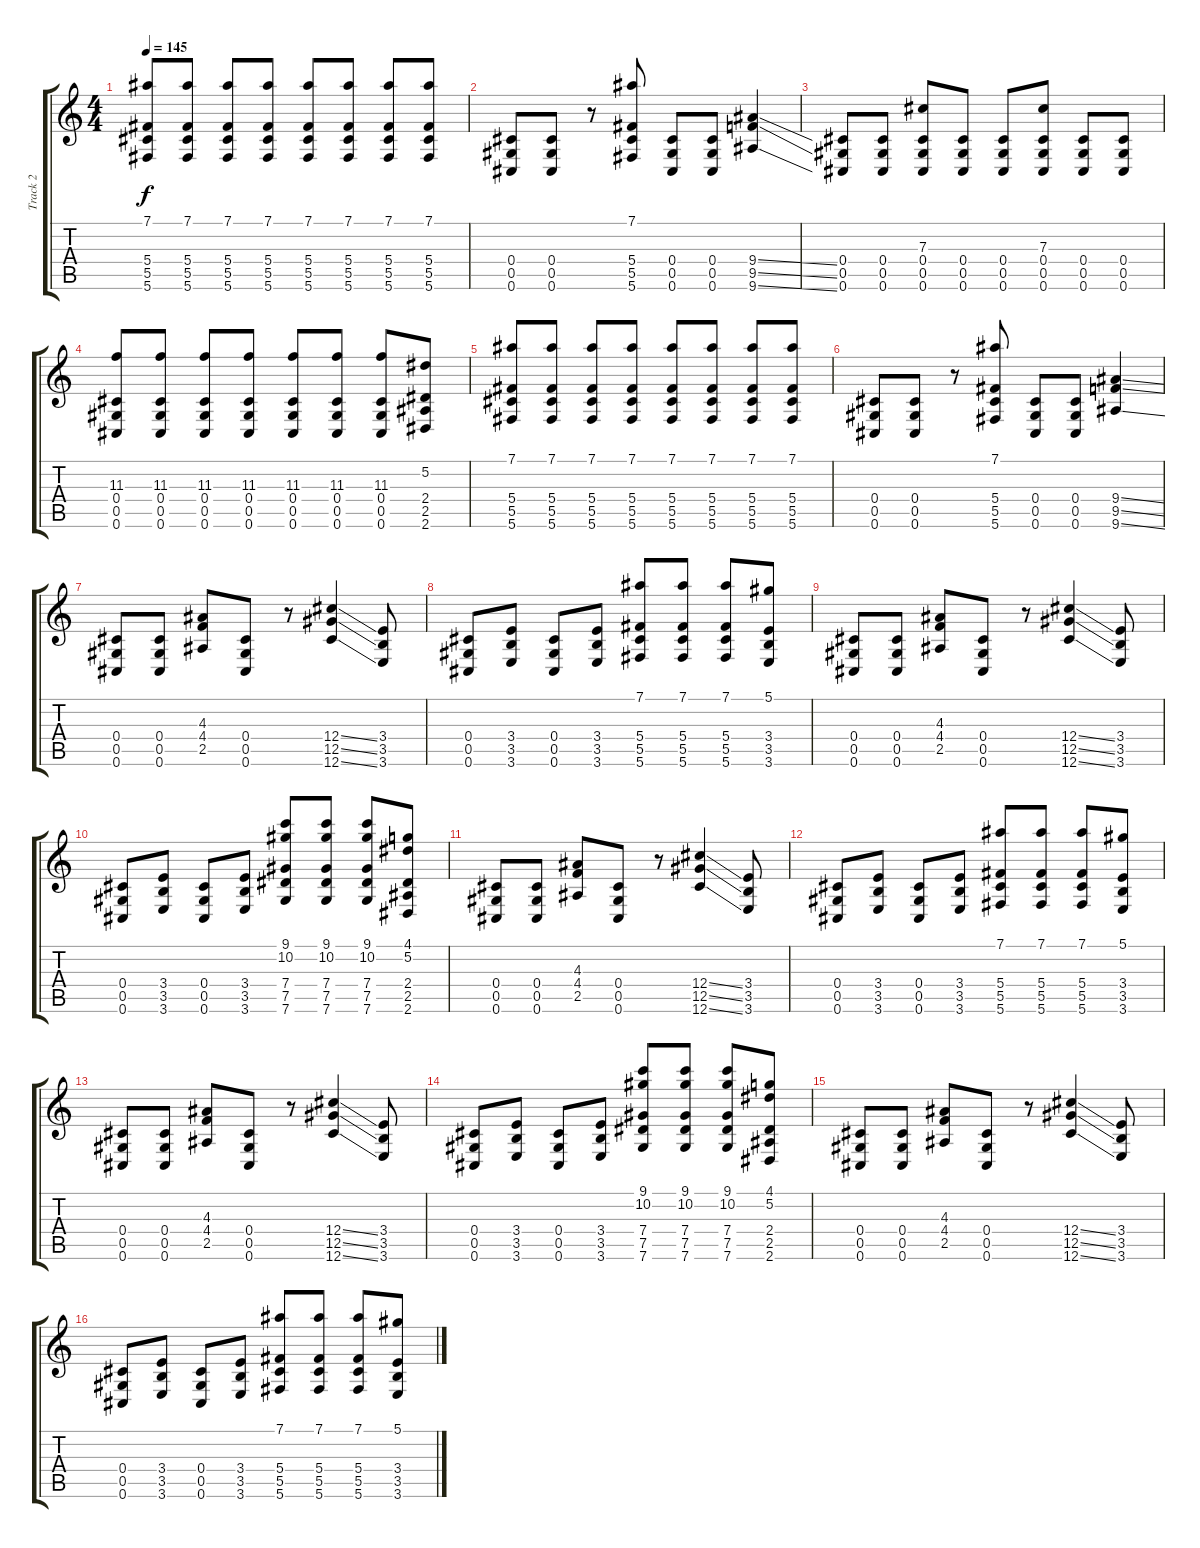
\track ("Track 2" "Track 2") {instrument distortionguitar}
\staff {score tabs}
\tuning (Eb4 Bb3 Gb3 Db3 Ab2 Db2) {hide}
\ts (4 4)
\tempo 145
\clef g2
\ks c
(7.1 5.4 5.5 5.6).8{dy f} (7.1 5.4 5.5 5.6).8 (7.1 5.4 5.5 5.6).8 (7.1 5.4 5.5 5.6).8 (7.1 5.4 5.5 5.6).8 (7.1 5.4 5.5 5.6).8 (7.1 5.4 5.5 5.6).8 (7.1 5.4 5.5 5.6).8 |
(0.4 0.5 0.6).8 (0.4 0.5 0.6).8 r.8 (7.1 5.4 5.5 5.6).8 (0.4 0.5 0.6).8 (0.4 0.5 0.6).8 (9.4{ss} 9.5{ss} 9.6{ss}).4 |
(0.4 0.5 0.6).8 (0.4 0.5 0.6).8 (7.3 0.4 0.5 0.6).8 (0.4 0.5 0.6).8 (0.4 0.5 0.6).8 (7.3 0.4 0.5 0.6).8 (0.4 0.5 0.6).8 (0.4 0.5 0.6).8 |
(11.3 0.4 0.5 0.6).8 (11.3 0.4 0.5 0.6).8 (11.3 0.4 0.5 0.6).8 (11.3 0.4 0.5 0.6).8 (11.3 0.4 0.5 0.6).8 (11.3 0.4 0.5 0.6).8 (11.3 0.4 0.5 0.6).8 (5.2 2.4 2.5 2.6).8 |
(7.1 5.4 5.5 5.6).8 (7.1 5.4 5.5 5.6).8 (7.1 5.4 5.5 5.6).8 (7.1 5.4 5.5 5.6).8 (7.1 5.4 5.5 5.6).8 (7.1 5.4 5.5 5.6).8 (7.1 5.4 5.5 5.6).8 (7.1 5.4 5.5 5.6).8 |
(0.4 0.5 0.6).8 (0.4 0.5 0.6).8 r.8 (7.1 5.4 5.5 5.6).8 (0.4 0.5 0.6).8 (0.4 0.5 0.6).8 (9.4{ss} 9.5{ss} 9.6{ss}).4 |
(0.4 0.5 0.6).8 (0.4 0.5 0.6).8 (4.3 4.4 2.5).8 (0.4 0.5 0.6).8 r.8 (12.4{ss} 12.5{ss} 12.6{ss}).4 (3.4 3.5 3.6).8 |
(0.4 0.5 0.6).8 (3.4 3.5 3.6).8 (0.4 0.5 0.6).8 (3.4 3.5 3.6).8 (7.1 5.4 5.5 5.6).8 (7.1 5.4 5.5 5.6).8 (7.1 5.4 5.5 5.6).8 (5.1 3.4 3.5 3.6).8 |
(0.4 0.5 0.6).8 (0.4 0.5 0.6).8 (4.3 4.4 2.5).8 (0.4 0.5 0.6).8 r.8 (12.4{ss} 12.5{ss} 12.6{ss}).4 (3.4 3.5 3.6).8 |
(0.4 0.5 0.6).8 (3.4 3.5 3.6).8 (0.4 0.5 0.6).8 (3.4 3.5 3.6).8 (9.1 10.2 7.4 7.5 7.6).8 (9.1 10.2 7.4 7.5 7.6).8 (9.1 10.2 7.4 7.5 7.6).8 (4.1 5.2 2.4 2.5 2.6).8 |
(0.4 0.5 0.6).8 (0.4 0.5 0.6).8 (4.3 4.4 2.5).8 (0.4 0.5 0.6).8 r.8 (12.4{ss} 12.5{ss} 12.6{ss}).4 (3.4 3.5 3.6).8 |
(0.4 0.5 0.6).8 (3.4 3.5 3.6).8 (0.4 0.5 0.6).8 (3.4 3.5 3.6).8 (7.1 5.4 5.5 5.6).8 (7.1 5.4 5.5 5.6).8 (7.1 5.4 5.5 5.6).8 (5.1 3.4 3.5 3.6).8 |
(0.4 0.5 0.6).8 (0.4 0.5 0.6).8 (4.3 4.4 2.5).8 (0.4 0.5 0.6).8 r.8 (12.4{ss} 12.5{ss} 12.6{ss}).4 (3.4 3.5 3.6).8 |
(0.4 0.5 0.6).8 (3.4 3.5 3.6).8 (0.4 0.5 0.6).8 (3.4 3.5 3.6).8 (9.1 10.2 7.4 7.5 7.6).8 (9.1 10.2 7.4 7.5 7.6).8 (9.1 10.2 7.4 7.5 7.6).8 (4.1 5.2 2.4 2.5 2.6).8 |
(0.4 0.5 0.6).8 (0.4 0.5 0.6).8 (4.3 4.4 2.5).8 (0.4 0.5 0.6).8 r.8 (12.4{ss} 12.5{ss} 12.6{ss}).4 (3.4 3.5 3.6).8 |
(0.4 0.5 0.6).8 (3.4 3.5 3.6).8 (0.4 0.5 0.6).8 (3.4 3.5 3.6).8 (7.1 5.4 5.5 5.6).8 (7.1 5.4 5.5 5.6).8 (7.1 5.4 5.5 5.6).8 (5.1 3.4 3.5 3.6).8
